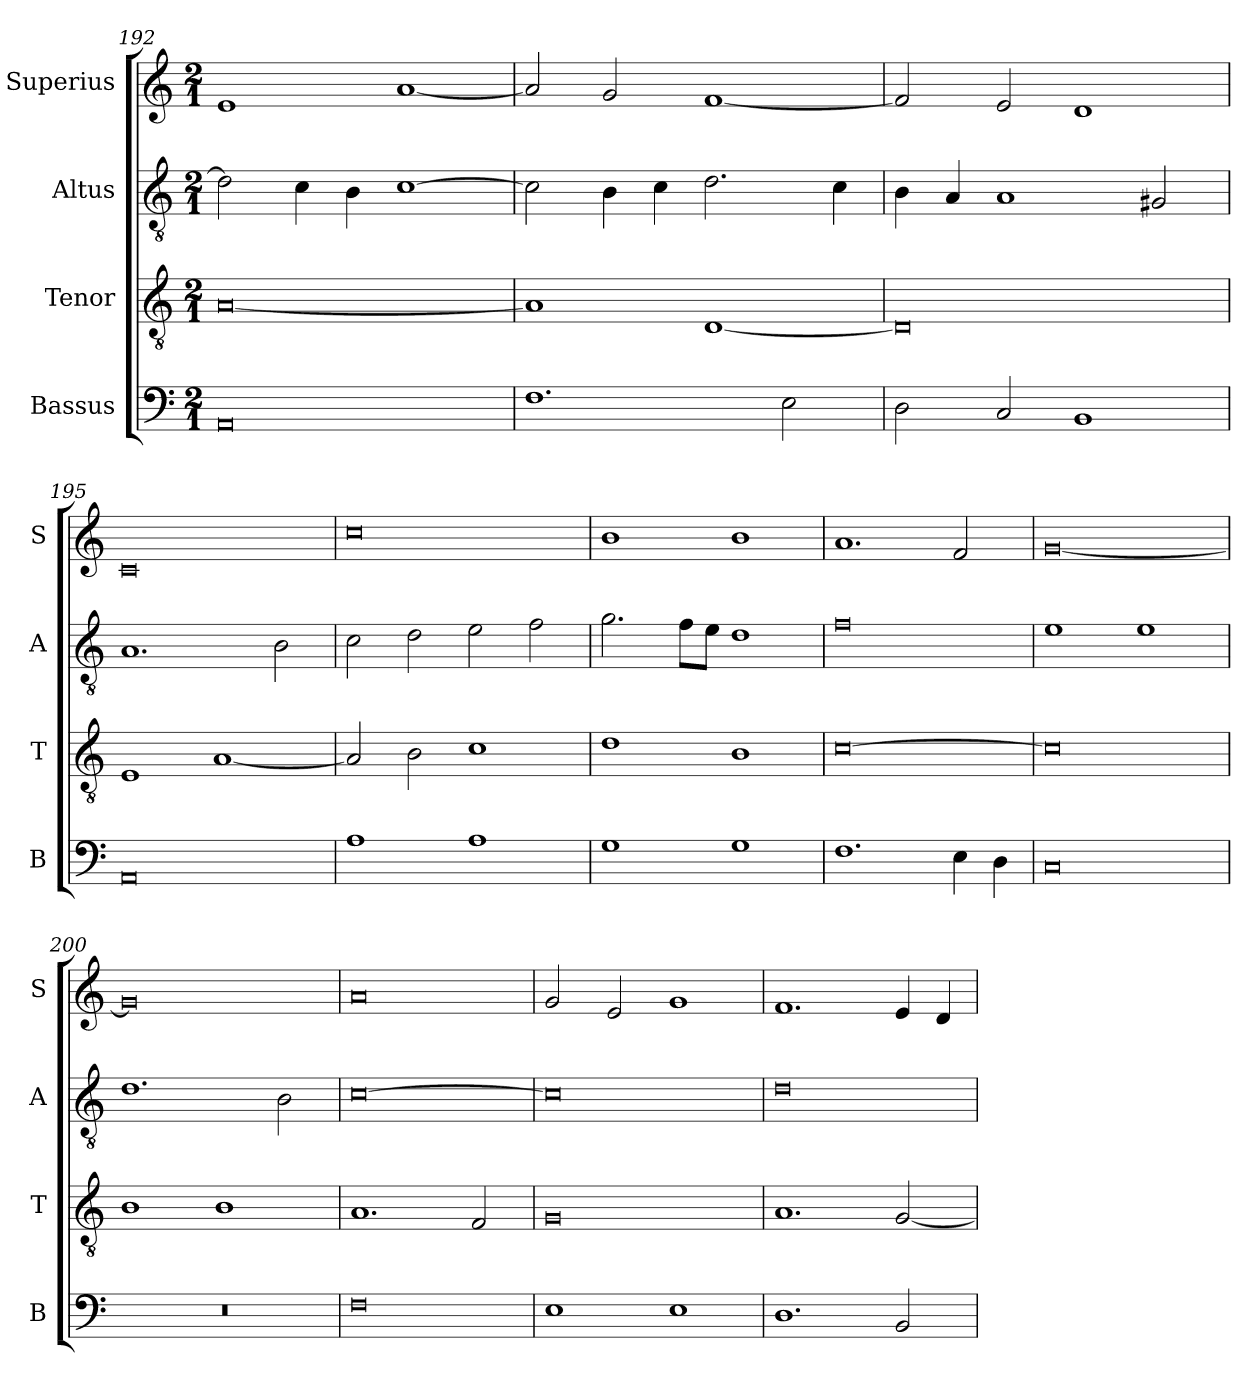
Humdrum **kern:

**kern	**kern	**kern	**kern
*part4	*part3	*part2	*part1
*staff4	*staff3	*staff2	*staff1
*I"Bassus	*I"Tenor	*I"Altus	*I"Superius
*I'B	*I'T	*I'A	*I'S
*clefF4	*clefGv2	*clefGv2	*clefG2
*k[]	*k[]	*k[]	*k[]
*C:	*C:	*C:	*C:
*M2/1	*M2/1	*M2/1	*M2/1
=192	=192	=192	=192
0AA	[0A	2d]	1e
.	.	4c	.
.	.	4B	.
.	.	[1c	[1a
=193	=193	=193	=193
1.F	1A]	2c]	2a]
.	.	4B	2g
.	.	4c	.
.	[1D	2.d	[1f
2E	.	.	.
.	.	4c	.
=194	=194	=194	=194
2D	0D]	4B	2f]
.	.	4A	.
2C	.	1A	2e
1BB	.	.	1d
.	.	2G#X	.
=195	=195	=195	=195
0AA	1E	1.A	0c
.	[1A	.	.
.	.	2B	.
=196	=196	=196	=196
1A	2A]	2c	0cc
.	2B	2d	.
1A	1c	2e	.
.	.	2f	.
=197	=197	=197	=197
1G	1d	2.g	1b
.	.	8fL	.
.	.	8eJ	.
1G	1B	1d	1b
=198	=198	=198	=198
1.F	[0c	0f	1.a
4E	.	.	2f
4D	.	.	.
=199	=199	=199	=199
0C	0c]	1e	[0g
.	.	1e	.
=200	=200	=200	=200
0r	1B	1.d	0g]
.	1B	.	.
.	.	2B	.
=201	=201	=201	=201
0F	1.A	[0c	0a
.	2F	.	.
=202	=202	=202	=202
1E	0G	0c]	2g
.	.	.	2e
1E	.	.	1g
=203	=203	=203	=203
1.D	1.A	0d	1.f
2BB	[2G	.	4e
.	.	.	4d
=	=	=	=
*-	*-	*-	*-
